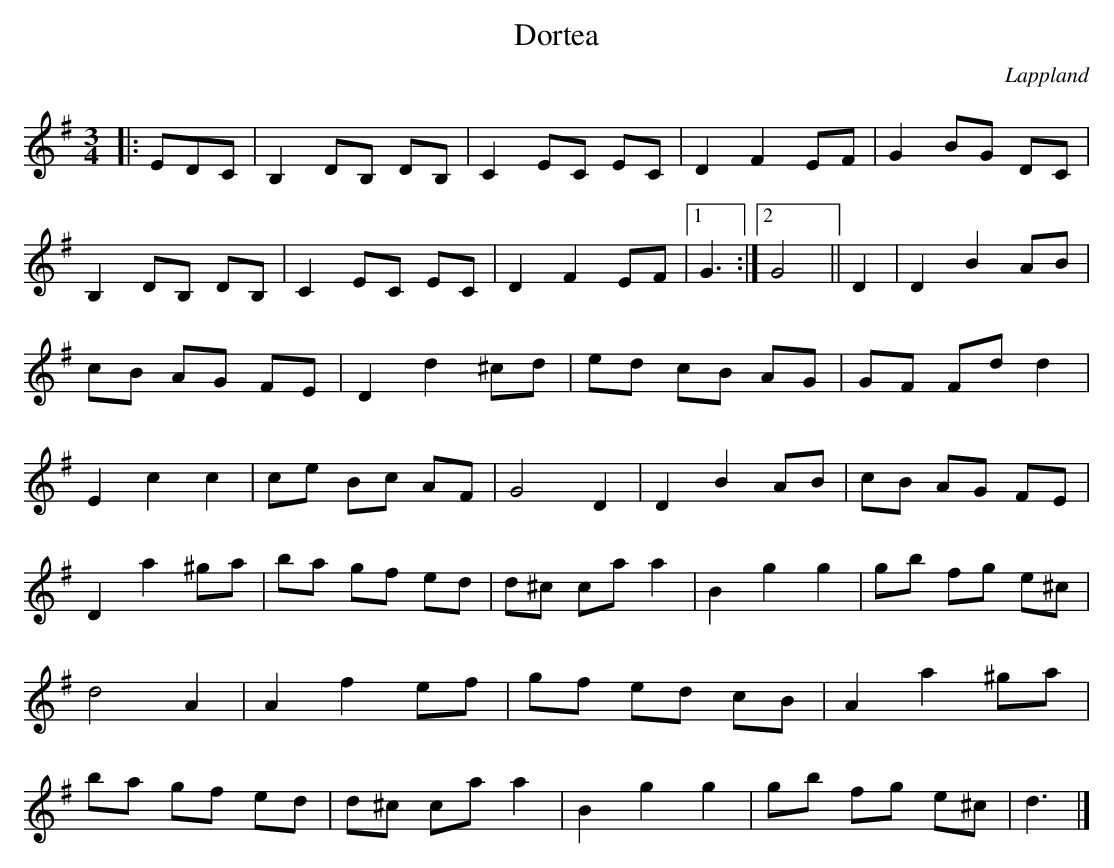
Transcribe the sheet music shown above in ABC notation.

X:1
T:Dortea
O:Lappland
M:3/4
L:1/8
K:G
|: EDC | B,2 DB, DB, | C2 EC EC | D2 F2 EF | G2 BG DC | B,2 DB, DB, | C2 EC EC | D2 F2 EF |1 G3 :|2 G4 || D2 | D2 B2 AB | cB AG FE | D2 d2 ^cd | ed cB AG | GF Fd d2 | E2 c2 c2 | ce Bc AF | G4 D2 | D2 B2 AB | cB AG FE | D2 a2 ^ga | ba gf ed | d^c ca a2 | B2 g2 g2 | gb fg e^c | d4 A2 | A2 f2 ef | gf ed cB | A2 a2 ^ga | ba gf ed | d^c ca a2 | B2 g2 g2 | gb fg e^c | d3 |]
